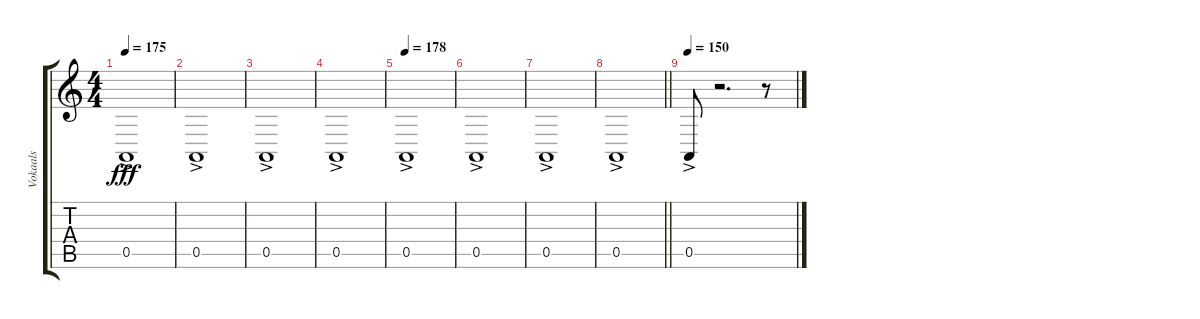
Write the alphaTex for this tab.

\track ("Vokaals" "Vokaals") {instrument tenorsax}
\staff {score tabs}
\tuning (E4 B3 G3 D3 A2 E2) {hide}
\ts (4 4)
\tempo 175
\clef g2
\ks c
0.5{ac}.1{dy fff} |
0.5{ac}.1 |
0.5{ac}.1 |
0.5{ac}.1 |
\tempo 178
0.5{ac}.1 |
0.5{ac}.1 |
0.5{ac}.1 |
\barLineRight lightlight
0.5{ac}.1 |
\tempo 150
0.5{ac}.8 r.2{d} r.8
